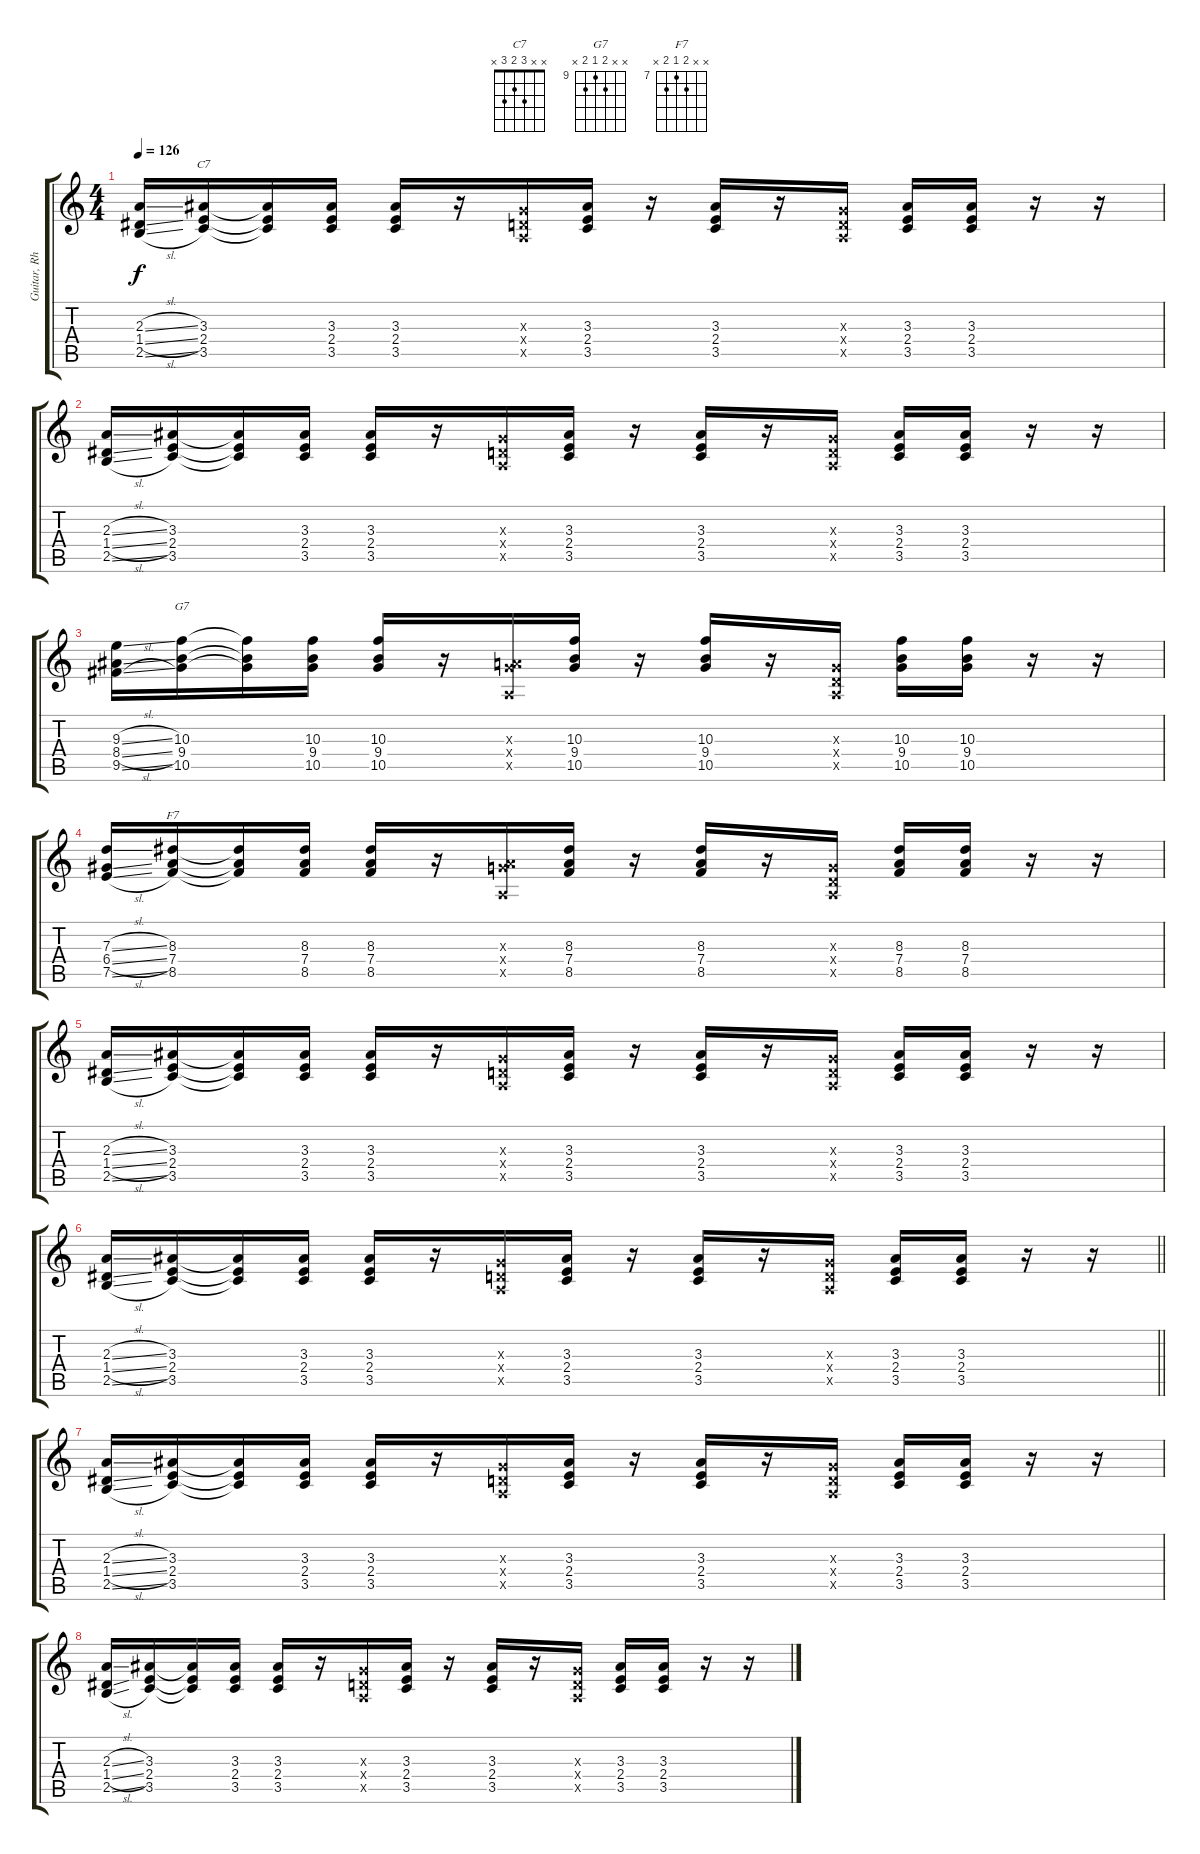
\track ("Guitar, Rhythm" "Guitar, Rh") {instrument overdrivenguitar}
\staff {score tabs}
\tuning (E4 B3 G3 D3 A2 E2) {hide}
\chord ("C7" x x 3 2 3 x)
\chord ("G7" x x 10 9 10 x) {firstfret 9}
\chord ("F7" x x 8 7 8 x) {firstfret 7}
\ts (4 4)
\tempo 126
\clef g2
\ks c
(2.3{sl} 1.4{sl} 2.5{sl}).16{dy f} (3.3 2.4 3.5).16{ch "C7"} (3.3{t} 2.4{t} 3.5{t}).16 (3.3 2.4 3.5).16 (3.3 2.4 3.5).16 r.16 (0.3{x} 0.4{x} 0.5{x}).16 (3.3 2.4 3.5).16 r.16 (3.3 2.4 3.5).16 r.16 (0.3{x} 0.4{x} 0.5{x}).16 (3.3 2.4 3.5).16 (3.3 2.4 3.5).16 r.16 r.16 |
(2.3{sl} 1.4{sl} 2.5{sl}).16 (3.3 2.4 3.5).16 (3.3{t} 2.4{t} 3.5{t}).16 (3.3 2.4 3.5).16 (3.3 2.4 3.5).16 r.16 (0.3{x} 0.4{x} 0.5{x}).16 (3.3 2.4 3.5).16 r.16 (3.3 2.4 3.5).16 r.16 (0.3{x} 0.4{x} 0.5{x}).16 (3.3 2.4 3.5).16 (3.3 2.4 3.5).16 r.16 r.16 |
(9.3{sl} 8.4{sl} 9.5{sl}).16 (10.3 9.4 10.5).16{ch "G7"} (10.3{t} 9.4{t} 10.5{t}).16 (10.3 9.4 10.5).16 (10.3 9.4 10.5).16 r.16 (0.3{x} 7.4{x} 0.5{x}).16 (10.3 9.4 10.5).16 r.16 (10.3 9.4 10.5).16 r.16 (0.3{x} 0.4{x} 0.5{x}).16 (10.3 9.4 10.5).16 (10.3 9.4 10.5).16 r.16 r.16 |
(7.3{sl} 6.4{sl} 7.5{sl}).16 (8.3 7.4 8.5).16{ch "F7"} (8.3{t} 7.4{t} 8.5{t}).16 (8.3 7.4 8.5).16 (8.3 7.4 8.5).16 r.16 (0.3{x} 7.4{x} 0.5{x}).16 (8.3 7.4 8.5).16 r.16 (8.3 7.4 8.5).16 r.16 (0.3{x} 0.4{x} 0.5{x}).16 (8.3 7.4 8.5).16 (8.3 7.4 8.5).16 r.16 r.16 |
(2.3{sl} 1.4{sl} 2.5{sl}).16 (3.3 2.4 3.5).16 (3.3{t} 2.4{t} 3.5{t}).16 (3.3 2.4 3.5).16 (3.3 2.4 3.5).16 r.16 (0.3{x} 0.4{x} 0.5{x}).16 (3.3 2.4 3.5).16 r.16 (3.3 2.4 3.5).16 r.16 (0.3{x} 0.4{x} 0.5{x}).16 (3.3 2.4 3.5).16 (3.3 2.4 3.5).16 r.16 r.16 |
\barLineRight lightlight
(2.3{sl} 1.4{sl} 2.5{sl}).16 (3.3 2.4 3.5).16 (3.3{t} 2.4{t} 3.5{t}).16 (3.3 2.4 3.5).16 (3.3 2.4 3.5).16 r.16 (0.3{x} 0.4{x} 0.5{x}).16 (3.3 2.4 3.5).16 r.16 (3.3 2.4 3.5).16 r.16 (0.3{x} 0.4{x} 0.5{x}).16 (3.3 2.4 3.5).16 (3.3 2.4 3.5).16 r.16 r.16 |
(2.3{sl} 1.4{sl} 2.5{sl}).16 (3.3 2.4 3.5).16 (3.3{t} 2.4{t} 3.5{t}).16 (3.3 2.4 3.5).16 (3.3 2.4 3.5).16 r.16 (0.3{x} 0.4{x} 0.5{x}).16 (3.3 2.4 3.5).16 r.16 (3.3 2.4 3.5).16 r.16 (0.3{x} 0.4{x} 0.5{x}).16 (3.3 2.4 3.5).16 (3.3 2.4 3.5).16 r.16 r.16 |
(2.3{sl} 1.4{sl} 2.5{sl}).16 (3.3 2.4 3.5).16 (3.3{t} 2.4{t} 3.5{t}).16 (3.3 2.4 3.5).16 (3.3 2.4 3.5).16 r.16 (0.3{x} 0.4{x} 0.5{x}).16 (3.3 2.4 3.5).16 r.16 (3.3 2.4 3.5).16 r.16 (0.3{x} 0.4{x} 0.5{x}).16 (3.3 2.4 3.5).16 (3.3 2.4 3.5).16 r.16 r.16
